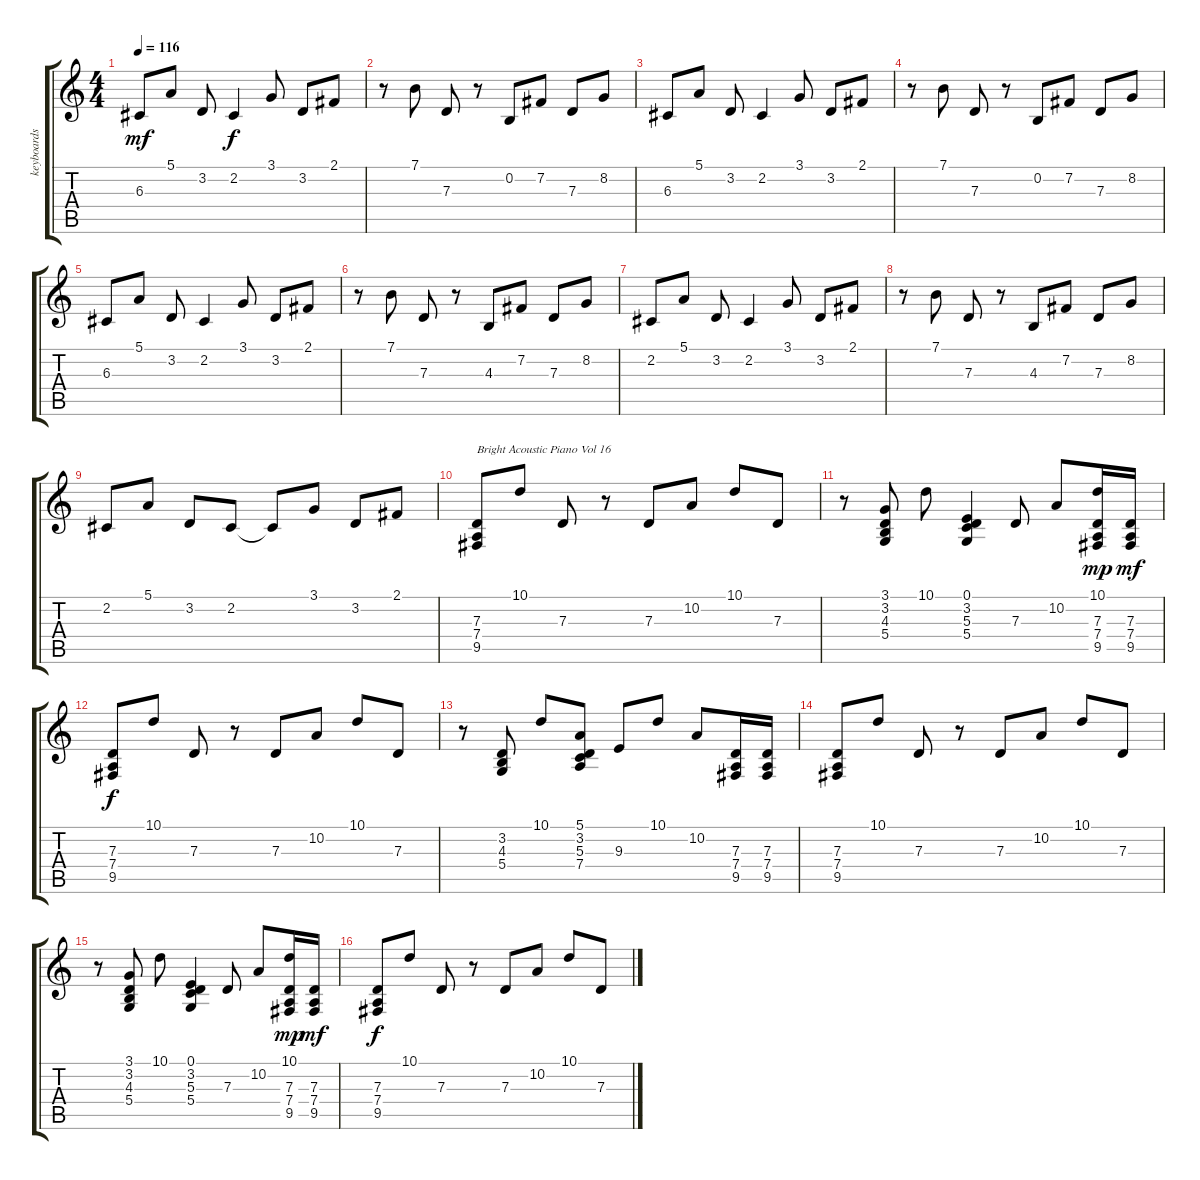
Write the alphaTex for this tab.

\track ("keyboards" "keyboards") {instrument brightacousticpiano}
\staff {score tabs}
\tuning (E4 B3 G3 D3 A2 E2) {hide}
\ts (4 4)
\tempo 116
\clef g2
\ks c
6.3.8{dy mf} 5.1.8 3.2.8 2.2.4{dy f} 3.1.8 3.2.8 2.1.8 |
r.8 7.1.8 7.3.8 r.8 0.2.8 7.2.8 7.3.8 8.2.8 |
6.3.8 5.1.8 3.2.8 2.2.4 3.1.8 3.2.8 2.1.8 |
r.8 7.1.8 7.3.8 r.8 0.2.8 7.2.8 7.3.8 8.2.8 |
6.3.8 5.1.8 3.2.8 2.2.4 3.1.8 3.2.8 2.1.8 |
r.8 7.1.8 7.3.8 r.8 4.3.8 7.2.8 7.3.8 8.2.8 |
2.2.8 5.1.8 3.2.8 2.2.4 3.1.8 3.2.8 2.1.8 |
r.8 7.1.8 7.3.8 r.8 4.3.8 7.2.8 7.3.8 8.2.8 |
2.2.8 5.1.8 3.2.8 2.2.8 2.2{t}.8 3.1.8 3.2.8 2.1.8 |
(7.3 7.4 9.5).8{txt "Bright Acoustic Piano Vol 16" volume 16 instrument brightacousticpiano} 10.1.8 7.3.8 r.8 7.3.8 10.2.8 10.1.8 7.3.8 |
r.8 (3.1 3.2 4.3 5.4).8 10.1.8 (0.1 3.2 5.3 5.4).4 7.3.8 10.2.8 (10.1 7.3 7.4 9.5).16{dy mp} (7.3 7.4 9.5).16{dy mf} |
(7.3 7.4 9.5).8{dy f} 10.1.8 7.3.8 r.8 7.3.8 10.2.8 10.1.8 7.3.8 |
r.8 (3.2 4.3 5.4).8 10.1.8 (5.1 3.2 5.3 7.4).8 9.3.8 10.1.8 10.2.8 (7.3 7.4 9.5).16 (7.3 7.4 9.5).16 |
(7.3 7.4 9.5).8 10.1.8 7.3.8 r.8 7.3.8 10.2.8 10.1.8 7.3.8 |
r.8 (3.1 3.2 4.3 5.4).8 10.1.8 (0.1 3.2 5.3 5.4).4 7.3.8 10.2.8 (10.1 7.3 7.4 9.5).16{dy mp} (7.3 7.4 9.5).16{dy mf} |
(7.3 7.4 9.5).8{dy f} 10.1.8 7.3.8 r.8 7.3.8 10.2.8 10.1.8 7.3.8
